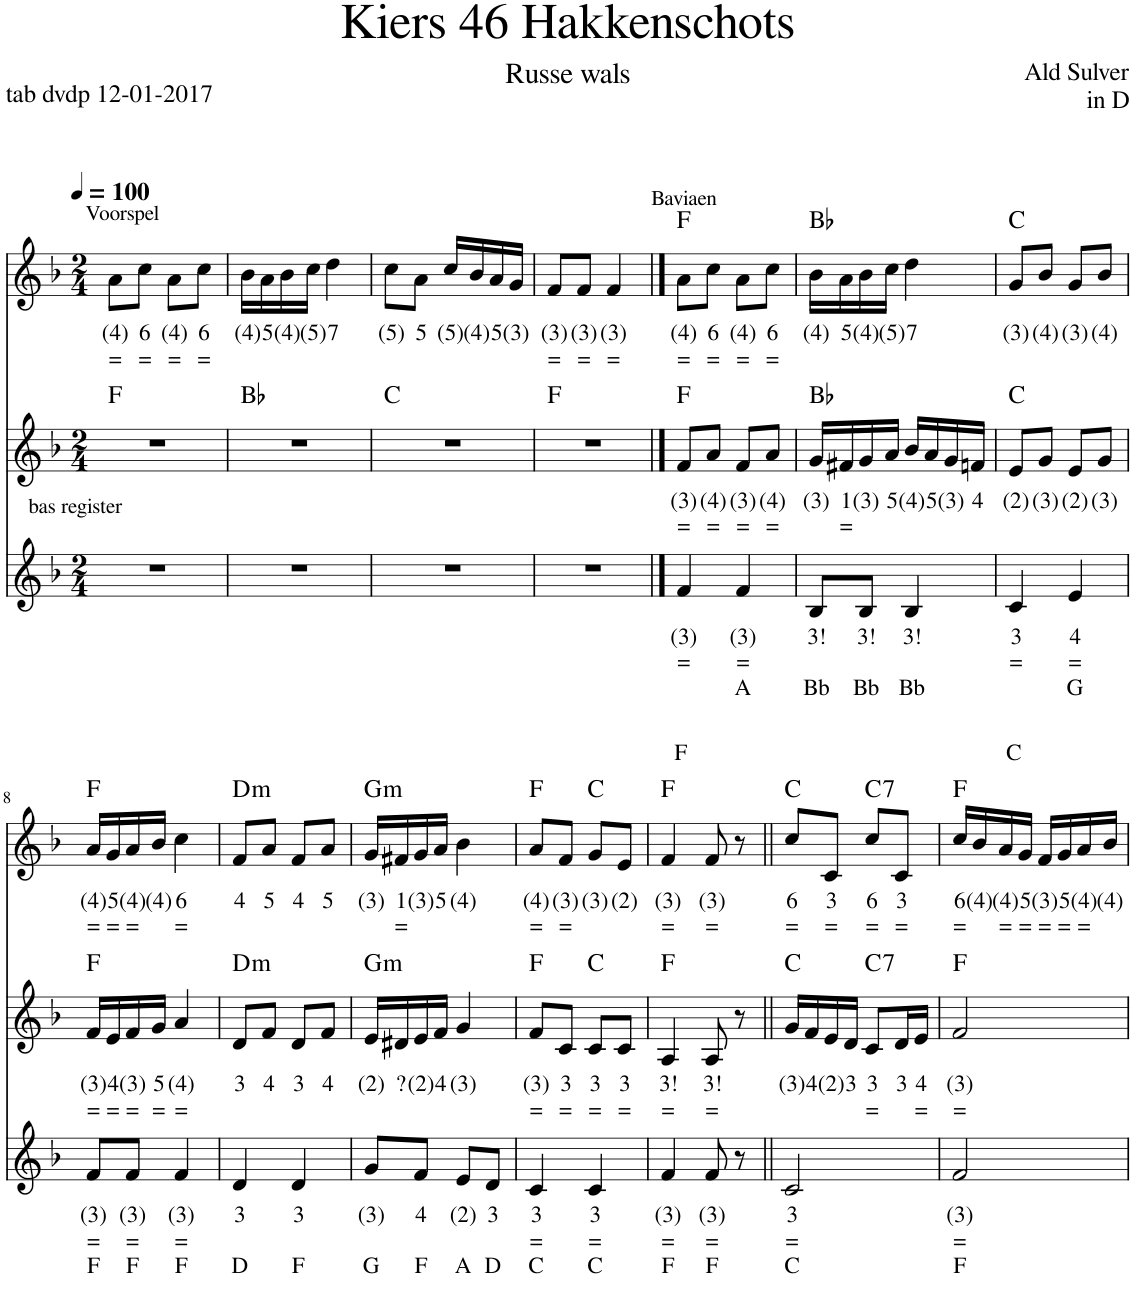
**kern	**kern	**text	**text	**text	**kern	**text	**text	**kern	**text	**text	**harte
*part4	*part3	*part3	*part3	*part3	*part2	*part2	*part2	*part1	*part1	*part1	*part1
*staff4	*staff3	*staff3	*staff3	*staff3	*staff2	*staff2	*staff2	*staff1	*staff1	*staff1	*
*I"Stem	*I"Bas	*	*	*	*I"Stem	*	*	*I"Stem	*	*	*
*stria5	*	*	*	*	*	*	*	*	*	*	*
*clefF4	*clefG2	*	*	*	*clefG2	*	*	*clefG2	*	*	*
*k[b-]	*k[b-]	*	*	*	*k[b-]	*	*	*k[b-]	*	*	*
*M2/4	*M2/4	*	*	*	*M2/4	*	*	*M2/4	*	*	*
*MM100	*MM100	*	*	*	*MM100	*	*	*MM100	*	*	*
=1	=1	=1	=1	=1	=1	=1	=1	=1	=1	=1	=1
!	!	!	!	!	!	!	!	!LO:TX:a:t=Voorspel	!	!	!
!	!LO:TX:a:t=bas register	!	!	!	!	!	!	!	!	!	!
!	!	!	!	!	!	!	!	!	!LO:LY:b	!LO:LY:b	!
2r	2r	.	.	.	2r	.	.	8a\L	(4)	=	.
!	!	!	!	!	!	!	!	!	!LO:LY:b	!LO:LY:b	!
.	.	.	.	.	.	.	.	8cc\J	6	=	.
!	!	!	!	!	!	!	!	!	!LO:LY:b	!LO:LY:b	!
.	.	.	.	.	.	.	.	8a\L	(4)	=	.
!	!	!	!	!	!	!	!	!	!LO:LY:b	!LO:LY:b	!
.	.	.	.	.	.	.	.	8cc\J	6	=	.
=2	=2	=2	=2	=2	=2	=2	=2	=2	=2	=2	=2
!	!	!	!	!	!	!	!	!	!LO:LY:b	!	!
2r	2r	.	.	.	2r	.	.	16b-\LL	(4)	.	.
!	!	!	!	!	!	!	!	!	!LO:LY:b	!	!
.	.	.	.	.	.	.	.	16a\	5	.	.
!	!	!	!	!	!	!	!	!	!LO:LY:b	!	!
.	.	.	.	.	.	.	.	16b-\	(4)	.	.
!	!	!	!	!	!	!	!	!	!LO:LY:b	!	!
.	.	.	.	.	.	.	.	16cc\JJ	(5)	.	.
!	!	!	!	!	!	!	!	!	!LO:LY:b	!	!
.	.	.	.	.	.	.	.	4dd\	7	.	.
=3	=3	=3	=3	=3	=3	=3	=3	=3	=3	=3	=3
!	!	!	!	!	!	!	!	!	!LO:LY:b	!	!
2r	2r	.	.	.	2r	.	.	8cc\L	(5)	.	.
!	!	!	!	!	!	!	!	!	!LO:LY:b	!	!
.	.	.	.	.	.	.	.	8a\J	5	.	.
!	!	!	!	!	!	!	!	!	!LO:LY:b	!	!
.	.	.	.	.	.	.	.	16cc/LL	(5)	.	.
!	!	!	!	!	!	!	!	!	!LO:LY:b	!	!
.	.	.	.	.	.	.	.	16b-/	(4)	.	.
!	!	!	!	!	!	!	!	!	!LO:LY:b	!	!
.	.	.	.	.	.	.	.	16a/	5	.	.
!	!	!	!	!	!	!	!	!	!LO:LY:b	!	!
.	.	.	.	.	.	.	.	16g/JJ	(3)	.	.
=4	=4	=4	=4	=4	=4	=4	=4	=4	=4	=4	=4
!	!	!	!	!	!	!	!	!	!LO:LY:b	!LO:LY:b	!
2r	2r	.	.	.	2r	.	.	8f/L	(3)	=	.
!	!	!	!	!	!	!	!	!	!LO:LY:b	!LO:LY:b	!
.	.	.	.	.	.	.	.	8f/J	(3)	=	.
!	!	!	!	!	!	!	!	!	!LO:LY:b	!LO:LY:b	!
.	.	.	.	.	.	.	.	4f/	(3)	=	.
==5	==5	==5	==5	==5	==5	==5	==5	==5	==5	==5	==5
!	!	!	!	!	!	!	!	!LO:TX:a:t=Baviaen	!	!	!
!	!	!LO:LY:b	!LO:LY:b	!LO:LY:b	!	!LO:LY:b	!LO:LY:b	!	!LO:LY:b	!LO:LY:b	!
4F	4f/	(3)	=	F	8f/L	(3)	=	8a\L	(4)	=	F:maj
!	!	!	!	!	!	!LO:LY:b	!LO:LY:b	!	!LO:LY:b	!LO:LY:b	!
.	.	.	.	.	8a/J	(4)	=	8cc\J	6	=	.
!	!	!LO:LY:b	!LO:LY:b	!LO:LY:b	!	!LO:LY:b	!LO:LY:b	!	!LO:LY:b	!LO:LY:b	!
4A	4f/	(3)	=	A	8f/L	(3)	=	8a\L	(4)	=	.
!	!	!	!	!	!	!LO:LY:b	!LO:LY:b	!	!LO:LY:b	!LO:LY:b	!
.	.	.	.	.	8a/J	(4)	=	8cc\J	6	=	.
=6	=6	=6	=6	=6	=6	=6	=6	=6	=6	=6	=6
!	!	!LO:LY:b	!	!LO:LY:b	!	!LO:LY:b	!	!	!LO:LY:b	!	!
8BB-/L	8B-/L	3!	.	Bb	16g/LL	(3)	.	16b-\LL	(4)	.	Bb:maj
!	!	!	!	!	!	!LO:LY:b	!LO:LY:b	!	!LO:LY:b	!	!
.	.	.	.	.	16f#X/	1	=	16a\	5	.	.
!	!	!LO:LY:b	!	!LO:LY:b	!	!LO:LY:b	!	!	!LO:LY:b	!	!
8BB-/J	8B-/J	3!	.	Bb	16g/	(3)	.	16b-\	(4)	.	.
!	!	!	!	!	!	!LO:LY:b	!	!	!LO:LY:b	!	!
.	.	.	.	.	16a/JJ	5	.	16cc\JJ	(5)	.	.
!	!	!LO:LY:b	!	!LO:LY:b	!	!LO:LY:b	!	!	!LO:LY:b	!	!
4BB-	4B-/	3!	.	Bb	16b-/LL	(4)	.	4dd\	7	.	.
!	!	!	!	!	!	!LO:LY:b	!	!	!	!	!
.	.	.	.	.	16a/	5	.	.	.	.	.
!	!	!	!	!	!	!LO:LY:b	!	!	!	!	!
.	.	.	.	.	16g/	(3)	.	.	.	.	.
!	!	!	!	!	!	!LO:LY:b	!	!	!	!	!
.	.	.	.	.	16fn/JJ	4	.	.	.	.	.
=7	=7	=7	=7	=7	=7	=7	=7	=7	=7	=7	=7
!	!	!LO:LY:b	!LO:LY:b	!LO:LY:b	!	!LO:LY:b	!	!	!LO:LY:b	!	!
4C	4c/	3	=	C	8e/L	(2)	.	8g/L	(3)	.	C:maj
!	!	!	!	!	!	!LO:LY:b	!	!	!LO:LY:b	!	!
.	.	.	.	.	8g/J	(3)	.	8b-/J	(4)	.	.
!	!	!LO:LY:b	!LO:LY:b	!LO:LY:b	!	!LO:LY:b	!	!	!LO:LY:b	!	!
4E	4e/	4	=	G	8e/L	(2)	.	8g/L	(3)	.	.
!	!	!	!	!	!	!LO:LY:b	!	!	!LO:LY:b	!	!
.	.	.	.	.	8g/J	(3)	.	8b-/J	(4)	.	.
!!LO:LB:g=z
=8	=8	=8	=8	=8	=8	=8	=8	=8	=8	=8	=8
!	!	!LO:LY:b	!LO:LY:b	!LO:LY:b	!	!LO:LY:b	!LO:LY:b	!	!LO:LY:b	!LO:LY:b	!
8F\L	8f/L	(3)	=	F	16f/LL	(3)	=	16a/LL	(4)	=	F:maj
!	!	!	!	!	!	!LO:LY:b	!LO:LY:b	!	!LO:LY:b	!LO:LY:b	!
.	.	.	.	.	16e/	4	=	16g/	5	=	.
!	!	!LO:LY:b	!LO:LY:b	!LO:LY:b	!	!LO:LY:b	!LO:LY:b	!	!LO:LY:b	!LO:LY:b	!
8F\J	8f/J	(3)	=	F	16f/	(3)	=	16a/	(4)	=	.
!	!	!	!	!	!	!LO:LY:b	!LO:LY:b	!	!LO:LY:b	!	!
.	.	.	.	.	16g/JJ	5	=	16b-/JJ	(4)	.	.
!	!	!LO:LY:b	!LO:LY:b	!LO:LY:b	!	!LO:LY:b	!LO:LY:b	!	!LO:LY:b	!LO:LY:b	!
4F	4f/	(3)	=	F	4a/	(4)	=	4cc\	6	=	.
=9	=9	=9	=9	=9	=9	=9	=9	=9	=9	=9	=9
!	!	!LO:LY:b	!	!LO:LY:b	!	!LO:LY:b	!	!	!LO:LY:b	!	!LO:H:kt=m
4D	4d/	3	.	D	8d/L	3	.	8f/L	4	.	D:min
!	!	!	!	!	!	!LO:LY:b	!	!	!LO:LY:b	!	!
.	.	.	.	.	8f/J	4	.	8a/J	5	.	.
!	!	!LO:LY:b	!	!LO:LY:b	!	!LO:LY:b	!	!	!LO:LY:b	!	!
4F	4d/	3	.	F	8d/L	3	.	8f/L	4	.	.
!	!	!	!	!	!	!LO:LY:b	!	!	!LO:LY:b	!	!
.	.	.	.	.	8f/J	4	.	8a/J	5	.	.
=10	=10	=10	=10	=10	=10	=10	=10	=10	=10	=10	=10
!	!	!LO:LY:b	!	!LO:LY:b	!	!LO:LY:b	!	!	!LO:LY:b	!	!LO:H:kt=m
8G\L	8g/L	(3)	.	G	16e/LL	(2)	.	16g/LL	(3)	.	G:min
!	!	!	!	!	!	!LO:LY:b	!	!	!LO:LY:b	!LO:LY:b	!
.	.	.	.	.	16d#X/	?	.	16f#X/	1	=	.
!	!	!LO:LY:b	!	!LO:LY:b	!	!LO:LY:b	!	!	!LO:LY:b	!	!
8F\J	8f/J	4	.	F	16e/	(2)	.	16g/	(3)	.	.
!	!	!	!	!	!	!LO:LY:b	!	!	!LO:LY:b	!	!
.	.	.	.	.	16f/JJ	4	.	16a/JJ	5	.	.
!	!	!LO:LY:b	!	!LO:LY:b	!	!LO:LY:b	!	!	!LO:LY:b	!	!
8E\L	8e/L	(2)	.	A	4g/	(3)	.	4b-\	(4)	.	.
!	!	!LO:LY:b	!	!LO:LY:b	!	!	!	!	!	!	!
8D\J	8d/J	3	.	D	.	.	.	.	.	.	.
=11	=11	=11	=11	=11	=11	=11	=11	=11	=11	=11	=11
!	!	!LO:LY:b	!LO:LY:b	!LO:LY:b	!	!LO:LY:b	!LO:LY:b	!	!LO:LY:b	!LO:LY:b	!
4C	4c/	3	=	C	8f/L	(3)	=	8a/L	(4)	=	F:maj
!	!	!	!	!	!	!LO:LY:b	!LO:LY:b	!	!LO:LY:b	!LO:LY:b	!
.	.	.	.	.	8c/J	3	=	8f/J	(3)	=	.
!	!	!LO:LY:b	!LO:LY:b	!LO:LY:b	!	!LO:LY:b	!LO:LY:b	!	!LO:LY:b	!	!
4C	4c/	3	=	C	8c/L	3	=	8g/L	(3)	.	C:maj
!	!	!	!	!	!	!LO:LY:b	!LO:LY:b	!	!LO:LY:b	!	!
.	.	.	.	.	8c/J	3	=	8e/J	(2)	.	.
=12	=12	=12	=12	=12	=12	=12	=12	=12	=12	=12	=12
!	!	!LO:LY:b	!LO:LY:b	!LO:LY:b	!	!LO:LY:b	!LO:LY:b	!	!LO:LY:b	!LO:LY:b	!
4F	4f/	(3)	=	F	4A/	3!	=	4f/	(3)	=	F:maj
!	!	!LO:LY:b	!LO:LY:b	!LO:LY:b	!	!LO:LY:b	!LO:LY:b	!	!LO:LY:b	!LO:LY:b	!
8F	8f/	(3)	=	F	8A/	3!	=	8f/	(3)	=	.
8r	8r	.	.	.	8r	.	.	8r	.	.	.
=13||	=13||	=13||	=13||	=13||	=13||	=13||	=13||	=13||	=13||	=13||	=13||
!	!	!LO:LY:b	!LO:LY:b	!LO:LY:b	!	!LO:LY:b	!	!	!LO:LY:b	!LO:LY:b	!
2C	2c/	3	=	C	16g/LL	(3)	.	8cc/L	6	=	C:maj
!	!	!	!	!	!	!LO:LY:b	!	!	!	!	!
.	.	.	.	.	16f/	4	.	.	.	.	.
!	!	!	!	!	!	!LO:LY:b	!	!	!LO:LY:b	!LO:LY:b	!
.	.	.	.	.	16e/	(2)	.	8c/J	3	=	.
!	!	!	!	!	!	!LO:LY:b	!	!	!	!	!
.	.	.	.	.	16d/JJ	3	.	.	.	.	.
!	!	!	!	!	!	!LO:LY:b	!LO:LY:b	!	!LO:LY:b	!LO:LY:b	!LO:H:kt=7
.	.	.	.	.	8c/L	3	=	8cc/L	6	=	C:7
!	!	!	!	!	!	!LO:LY:b	!	!	!LO:LY:b	!LO:LY:b	!
.	.	.	.	.	16d/L	3	.	8c/J	3	=	.
!	!	!	!	!	!	!LO:LY:b	!LO:LY:b	!	!	!	!
.	.	.	.	.	16e/JJ	4	=	.	.	.	.
=14	=14	=14	=14	=14	=14	=14	=14	=14	=14	=14	=14
!	!	!LO:LY:b	!LO:LY:b	!LO:LY:b	!	!LO:LY:b	!LO:LY:b	!	!LO:LY:b	!LO:LY:b	!
2F	2f/	(3)	=	F	2f/	(3)	=	16cc/LL	6	=	F:maj
!	!	!	!	!	!	!	!	!	!LO:LY:b	!	!
.	.	.	.	.	.	.	.	16b-/	(4)	.	.
!	!	!	!	!	!	!	!	!	!LO:LY:b	!LO:LY:b	!
.	.	.	.	.	.	.	.	16a/	(4)	=	.
!	!	!	!	!	!	!	!	!	!LO:LY:b	!LO:LY:b	!
.	.	.	.	.	.	.	.	16g/JJ	5	=	.
!	!	!	!	!	!	!	!	!	!LO:LY:b	!LO:LY:b	!
.	.	.	.	.	.	.	.	16f/LL	(3)	=	.
!	!	!	!	!	!	!	!	!	!LO:LY:b	!LO:LY:b	!
.	.	.	.	.	.	.	.	16g/	5	=	.
!	!	!	!	!	!	!	!	!	!LO:LY:b	!LO:LY:b	!
.	.	.	.	.	.	.	.	16a/	(4)	=	.
!	!	!	!	!	!	!	!	!	!LO:LY:b	!	!
.	.	.	.	.	.	.	.	16b-/JJ	(4)	.	.
=	=	=	=	=	=	=	=	=	=	=	=
*-	*-	*-	*-	*-	*-	*-	*-	*-	*-	*-	*-
